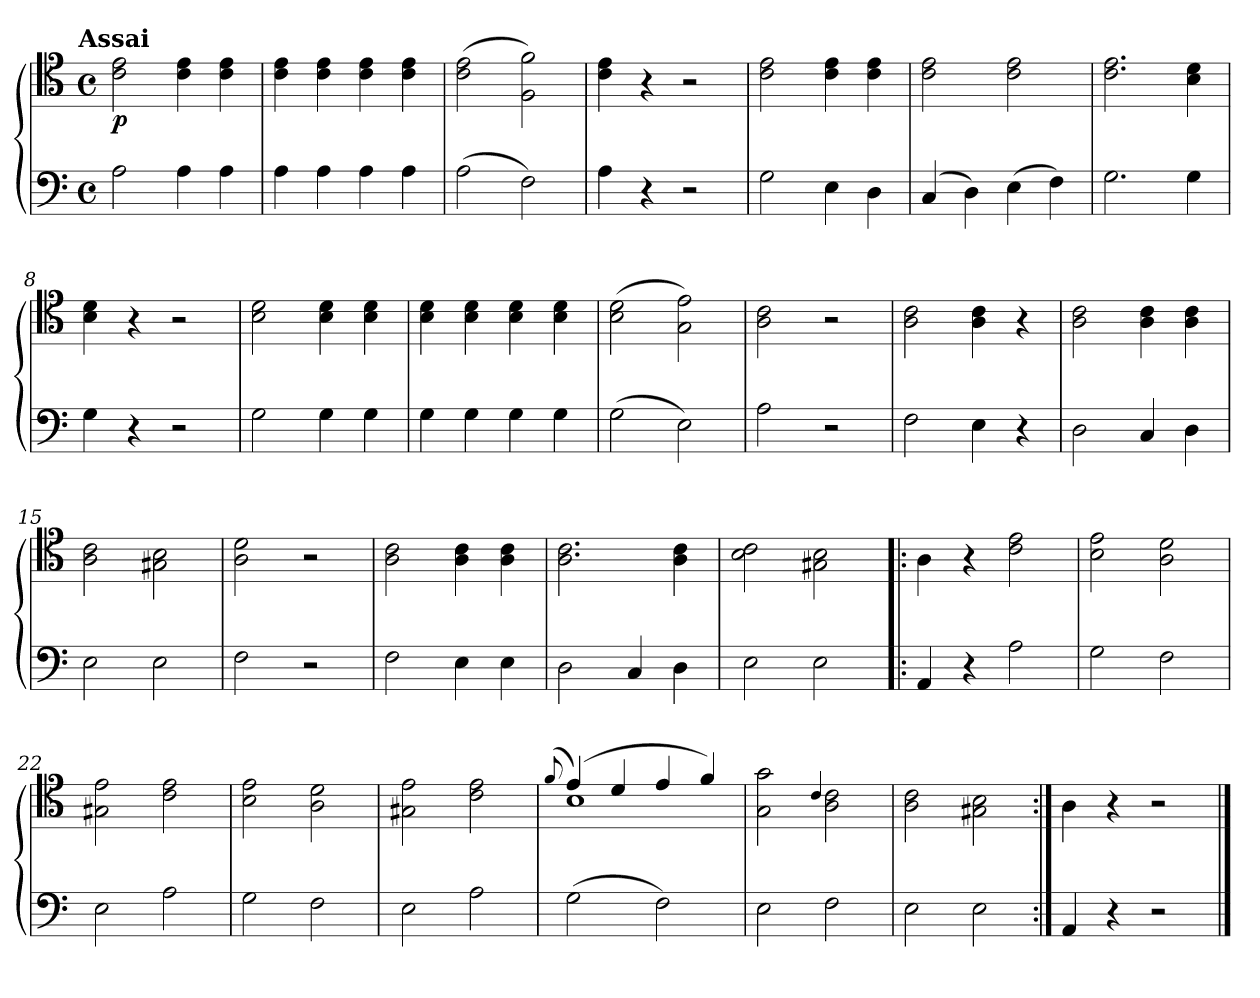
**kern	**kern	**dynam
*part1	*part1	*part1
*staff2	*staff1	*staff1/2
*clefF4	*clefC4	*
*k[]	*k[]	*
!!LO:TX:omd:t=Assai
*M4/4	*M4/4	*
*met(c)	*met(c)	*
*MM120	*MM120	*
=1	=1	=1
!	!	!LO:DY:b
2A\	2c\ 2e\	p
4A\	4c\ 4e\	.
4A\	4c\ 4e\	.
=2	=2	=2
4A\	4c\ 4e\	.
4A\	4c\ 4e\	.
4A\	4c\ 4e\	.
4A\	4c\ 4e\	.
=3	=3	=3
(>2A\	(>2c\ 2e\	.
2F\)	2F\ 2f\)	.
=4	=4	=4
4A\	4c\ 4e\	.
4r	4r	.
2r	2r	.
=5	=5	=5
2G\	2c\ 2e\	.
4E\	4c\ 4e\	.
4D\	4c\ 4e\	.
=6	=6	=6
(>4C/	2c\ 2e\	.
4D\)	.	.
(>4E\	2c\ 2e\	.
4F\)	.	.
=7	=7	=7
2.G\	2.c\ 2.e\	.
4G\	4B\ 4d\	.
=8	=8	=8
4G\	4B\ 4d\	.
4r	4r	.
2r	2r	.
!!LO:LB:g=z
=9	=9	=9
2G\	2B\ 2d\	.
4G\	4B\ 4d\	.
4G\	4B\ 4d\	.
=10	=10	=10
4G\	4B\ 4d\	.
4G\	4B\ 4d\	.
4G\	4B\ 4d\	.
4G\	4B\ 4d\	.
=11	=11	=11
(>2G\	(>2B\ 2d\	.
2E\)	2G\ 2e\)	.
=12	=12	=12
2A\	2A\ 2c\	.
2r	2r	.
=13	=13	=13
2F\	2A\ 2c\	.
4E\	4A\ 4c\	.
4r	4r	.
=14	=14	=14
2D\	2A\ 2c\	.
4C/	4A\ 4c\	.
4D\	4A\ 4c\	.
=15	=15	=15
2E\	2A\ 2c\	.
2E\	2G#X\ 2B\	.
=16	=16	=16
2F\	2A\ 2d\	.
2r	2r	.
=17	=17	=17
2F\	2A\ 2c\	.
4E\	4A\ 4c\	.
4E\	4A\ 4c\	.
!!LO:LB:g=z
=18	=18	=18
2D\	2.A\ 2.c\	.
4C/	.	.
4D\	4A\ 4c\	.
=19	=19	=19
2E\	2B\ 2c\	.
2E\	2G#X\ 2B\	.
=20!|:	=20!|:	=20!|:
4AA/	4A\	.
4r	4r	.
2A\	2c\ 2e\	.
=21	=21	=21
2G\	2B\ 2e\	.
2F\	2A\ 2d\	.
=22	=22	=22
2E\	2G#X\ 2e\	.
2A\	2c\ 2e\	.
=23	=23	=23
2G\	2B\ 2e\	.
2F\	2A\ 2d\	.
=24	=24	=24
2E\	2G#X\ 2e\	.
2A\	2c\ 2e\	.
=25	=25	=25
.	(>8qqf/	.
*	*^	*
(>2G\	(>4e/)	1B	.
.	4d/	.	.
2F\)	4e/	.	.
.	4f/)	.	.
*	*v	*v	*
=26	=26	=26
2E\	2G\ 2g\	.
.	4qqc/	.
2F\	2A\ 2c\	.
!!LO:LB:g=z
=27	=27	=27
2E\	2A\ 2c\	.
2E\	2G#X\ 2B\	.
=28:|!	=28:|!	=28:|!
4AA/	4A\	.
4r	4r	.
2r	2r	.
==	==	==
*-	*-	*-
